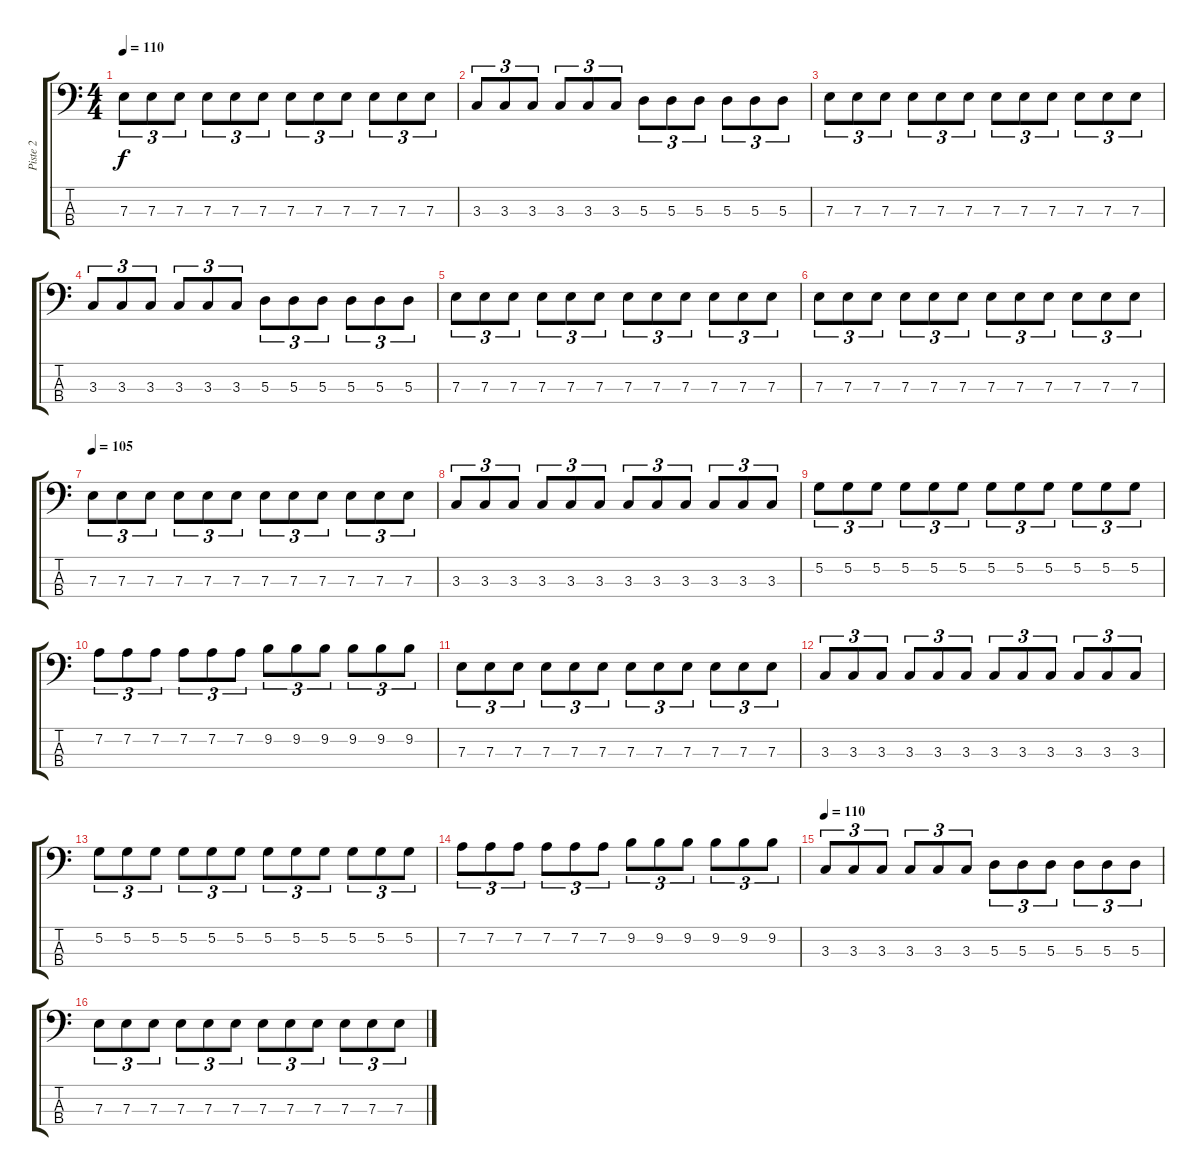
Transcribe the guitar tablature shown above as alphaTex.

\track ("Piste 2" "Piste 2") {instrument electricbasspick}
\staff {score tabs}
\tuning (G2 D2 A1 E1) {hide}
\ts (4 4)
\tempo 110
\clef f4
\ks c
7.3.8{tu (3 2) dy f} 7.3.8{tu (3 2)} 7.3.8{tu (3 2)} 7.3.8{tu (3 2)} 7.3.8{tu (3 2)} 7.3.8{tu (3 2)} 7.3.8{tu (3 2)} 7.3.8{tu (3 2)} 7.3.8{tu (3 2)} 7.3.8{tu (3 2)} 7.3.8{tu (3 2)} 7.3.8{tu (3 2)} |
3.3.8{tu (3 2)} 3.3.8{tu (3 2)} 3.3.8{tu (3 2)} 3.3.8{tu (3 2)} 3.3.8{tu (3 2)} 3.3.8{tu (3 2)} 5.3.8{tu (3 2)} 5.3.8{tu (3 2)} 5.3.8{tu (3 2)} 5.3.8{tu (3 2)} 5.3.8{tu (3 2)} 5.3.8{tu (3 2)} |
7.3.8{tu (3 2)} 7.3.8{tu (3 2)} 7.3.8{tu (3 2)} 7.3.8{tu (3 2)} 7.3.8{tu (3 2)} 7.3.8{tu (3 2)} 7.3.8{tu (3 2)} 7.3.8{tu (3 2)} 7.3.8{tu (3 2)} 7.3.8{tu (3 2)} 7.3.8{tu (3 2)} 7.3.8{tu (3 2)} |
3.3.8{tu (3 2)} 3.3.8{tu (3 2)} 3.3.8{tu (3 2)} 3.3.8{tu (3 2)} 3.3.8{tu (3 2)} 3.3.8{tu (3 2)} 5.3.8{tu (3 2)} 5.3.8{tu (3 2)} 5.3.8{tu (3 2)} 5.3.8{tu (3 2)} 5.3.8{tu (3 2)} 5.3.8{tu (3 2)} |
7.3.8{tu (3 2)} 7.3.8{tu (3 2)} 7.3.8{tu (3 2)} 7.3.8{tu (3 2)} 7.3.8{tu (3 2)} 7.3.8{tu (3 2)} 7.3.8{tu (3 2)} 7.3.8{tu (3 2)} 7.3.8{tu (3 2)} 7.3.8{tu (3 2)} 7.3.8{tu (3 2)} 7.3.8{tu (3 2)} |
7.3.8{tu (3 2)} 7.3.8{tu (3 2)} 7.3.8{tu (3 2)} 7.3.8{tu (3 2)} 7.3.8{tu (3 2)} 7.3.8{tu (3 2)} 7.3.8{tu (3 2)} 7.3.8{tu (3 2)} 7.3.8{tu (3 2)} 7.3.8{tu (3 2)} 7.3.8{tu (3 2)} 7.3.8{tu (3 2)} |
\tempo 105
7.3.8{tu (3 2)} 7.3.8{tu (3 2)} 7.3.8{tu (3 2)} 7.3.8{tu (3 2)} 7.3.8{tu (3 2)} 7.3.8{tu (3 2)} 7.3.8{tu (3 2)} 7.3.8{tu (3 2)} 7.3.8{tu (3 2)} 7.3.8{tu (3 2)} 7.3.8{tu (3 2)} 7.3.8{tu (3 2)} |
3.3.8{tu (3 2)} 3.3.8{tu (3 2)} 3.3.8{tu (3 2)} 3.3.8{tu (3 2)} 3.3.8{tu (3 2)} 3.3.8{tu (3 2)} 3.3.8{tu (3 2)} 3.3.8{tu (3 2)} 3.3.8{tu (3 2)} 3.3.8{tu (3 2)} 3.3.8{tu (3 2)} 3.3.8{tu (3 2)} |
5.2.8{tu (3 2)} 5.2.8{tu (3 2)} 5.2.8{tu (3 2)} 5.2.8{tu (3 2)} 5.2.8{tu (3 2)} 5.2.8{tu (3 2)} 5.2.8{tu (3 2)} 5.2.8{tu (3 2)} 5.2.8{tu (3 2)} 5.2.8{tu (3 2)} 5.2.8{tu (3 2)} 5.2.8{tu (3 2)} |
7.2.8{tu (3 2)} 7.2.8{tu (3 2)} 7.2.8{tu (3 2)} 7.2.8{tu (3 2)} 7.2.8{tu (3 2)} 7.2.8{tu (3 2)} 9.2.8{tu (3 2)} 9.2.8{tu (3 2)} 9.2.8{tu (3 2)} 9.2.8{tu (3 2)} 9.2.8{tu (3 2)} 9.2.8{tu (3 2)} |
7.3.8{tu (3 2)} 7.3.8{tu (3 2)} 7.3.8{tu (3 2)} 7.3.8{tu (3 2)} 7.3.8{tu (3 2)} 7.3.8{tu (3 2)} 7.3.8{tu (3 2)} 7.3.8{tu (3 2)} 7.3.8{tu (3 2)} 7.3.8{tu (3 2)} 7.3.8{tu (3 2)} 7.3.8{tu (3 2)} |
3.3.8{tu (3 2)} 3.3.8{tu (3 2)} 3.3.8{tu (3 2)} 3.3.8{tu (3 2)} 3.3.8{tu (3 2)} 3.3.8{tu (3 2)} 3.3.8{tu (3 2)} 3.3.8{tu (3 2)} 3.3.8{tu (3 2)} 3.3.8{tu (3 2)} 3.3.8{tu (3 2)} 3.3.8{tu (3 2)} |
5.2.8{tu (3 2)} 5.2.8{tu (3 2)} 5.2.8{tu (3 2)} 5.2.8{tu (3 2)} 5.2.8{tu (3 2)} 5.2.8{tu (3 2)} 5.2.8{tu (3 2)} 5.2.8{tu (3 2)} 5.2.8{tu (3 2)} 5.2.8{tu (3 2)} 5.2.8{tu (3 2)} 5.2.8{tu (3 2)} |
7.2.8{tu (3 2)} 7.2.8{tu (3 2)} 7.2.8{tu (3 2)} 7.2.8{tu (3 2)} 7.2.8{tu (3 2)} 7.2.8{tu (3 2)} 9.2.8{tu (3 2)} 9.2.8{tu (3 2)} 9.2.8{tu (3 2)} 9.2.8{tu (3 2)} 9.2.8{tu (3 2)} 9.2.8{tu (3 2)} |
\tempo 110
3.3.8{tu (3 2)} 3.3.8{tu (3 2)} 3.3.8{tu (3 2)} 3.3.8{tu (3 2)} 3.3.8{tu (3 2)} 3.3.8{tu (3 2)} 5.3.8{tu (3 2)} 5.3.8{tu (3 2)} 5.3.8{tu (3 2)} 5.3.8{tu (3 2)} 5.3.8{tu (3 2)} 5.3.8{tu (3 2)} |
7.3.8{tu (3 2)} 7.3.8{tu (3 2)} 7.3.8{tu (3 2)} 7.3.8{tu (3 2)} 7.3.8{tu (3 2)} 7.3.8{tu (3 2)} 7.3.8{tu (3 2)} 7.3.8{tu (3 2)} 7.3.8{tu (3 2)} 7.3.8{tu (3 2)} 7.3.8{tu (3 2)} 7.3.8{tu (3 2)}
